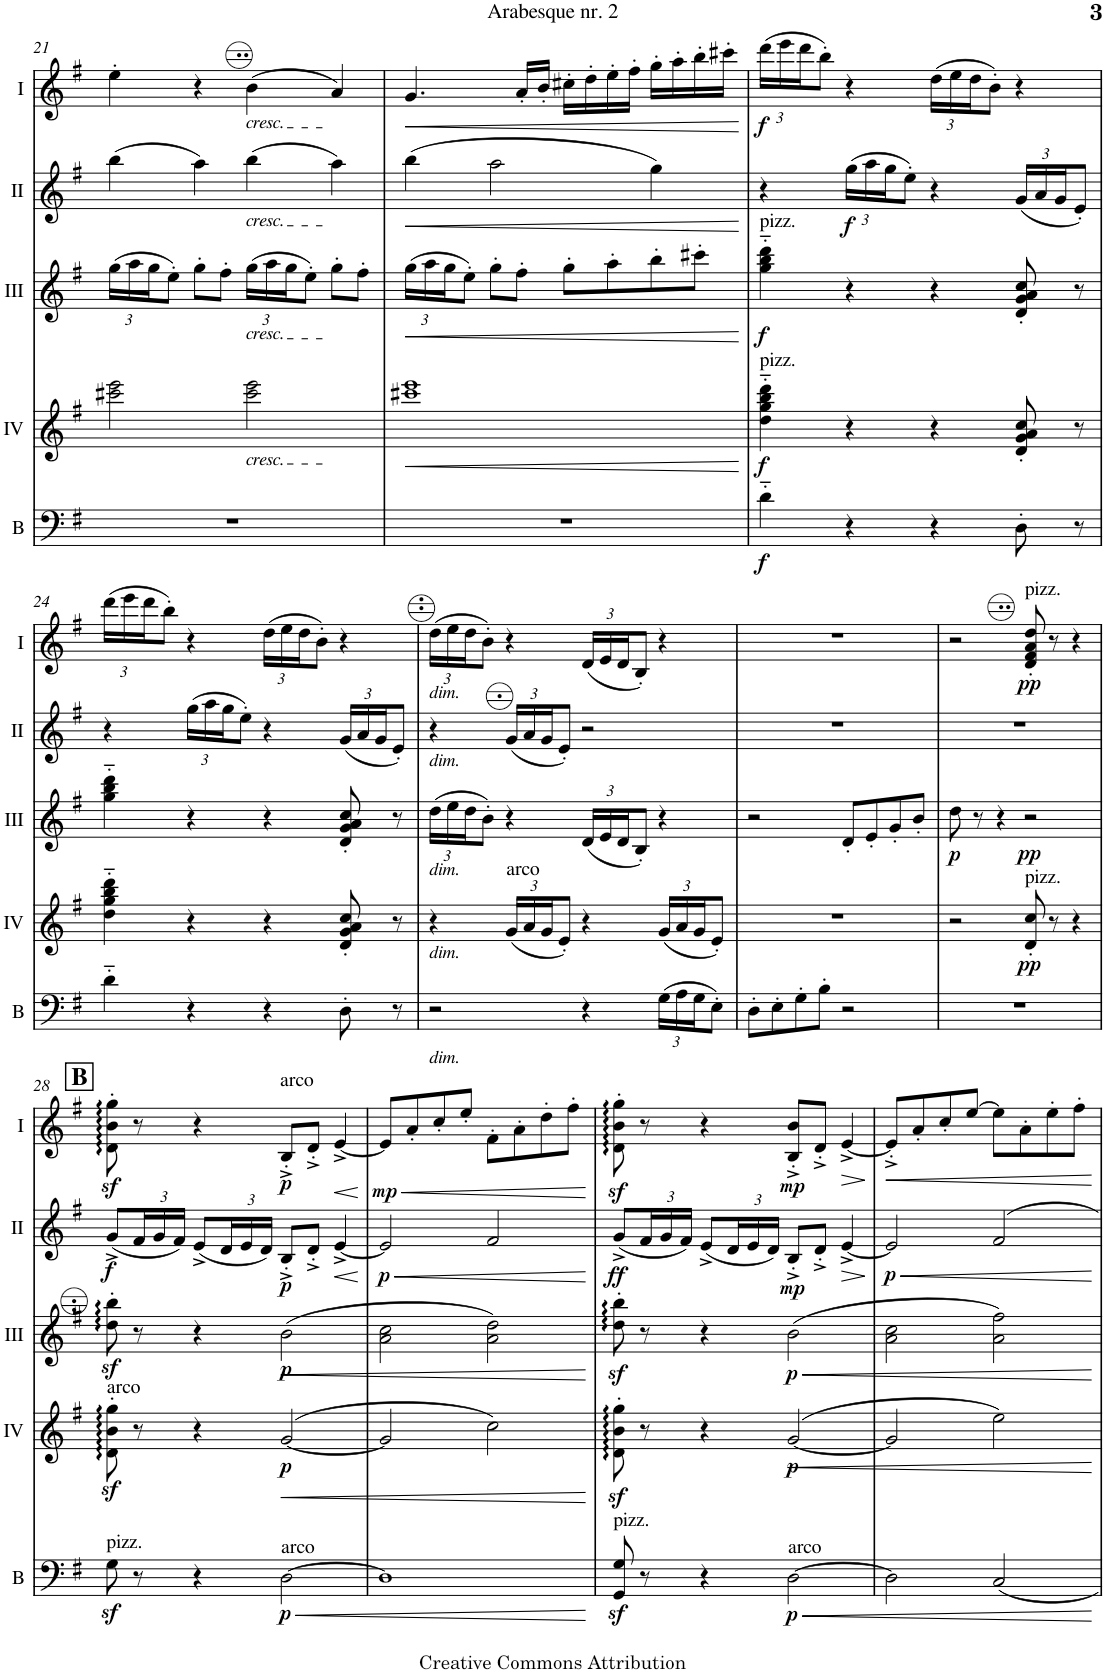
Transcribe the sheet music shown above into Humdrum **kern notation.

**kern	**dynam	**kern	**dynam	**kern	**dynam	**kern	**dynam	**kern	**dynam
*part5	*part5	*part4	*part4	*part3	*part3	*part2	*part2	*part1	*part1
*staff5	*staff5	*staff4	*staff4	*staff3	*staff3	*staff2	*staff2	*staff1	*staff1
*I"Bass	*	*I"Acc. 4	*	*I"Acc. 3	*	*I"Acc. 2	*	*I"Acc. 1	*
*I'B	*	*	*	*	*	*	*	*	*
!!LO:PB:g=z
*clefF4	*	*clefG2	*	*clefG2	*	*clefG2	*	*clefG2	*
*Trd7c12	*	*Trd7c12	*	*Trd7c12	*	*	*	*	*
*k[f#]	*	*k[f#]	*	*k[f#]	*	*k[f#]	*	*k[f#]	*
*M4/4	*	*M4/4	*	*M4/4	*	*M4/4	*	*M4/4	*
*	*	*	*	*Xbrackettup	*	*	*	*	*
=21	=21	=21	=21	=21	=21	=21	=21	=21	=21
1r	.	2ccc#X\ 2eee\	.	(24gg\LL	.	(4bb\	.	4ee'\	.
.	.	.	.	24aa\	.	.	.	.	.
.	.	.	.	24gg\J	.	.	.	.	.
.	.	.	.	8ee'\J)	.	.	.	.	.
.	.	.	.	8gg'\L	.	4aa\)	.	4r	.
.	.	.	.	8ff#'\J	.	.	.	.	.
!	!	!	!	!	!	!	!	!LO:TX:b:i:t=cresc.	!
!	!	!	!	!	!	!LO:TX:b:i:t=cresc.	!	!	!
!	!	!	!	!LO:TX:b:i:t=cresc.	!	!	!	!	!
!	!	!LO:TX:b:i:t=cresc.	!	!	!	!	!	!	!
.	.	2ccc#\ 2eee\	.	(24gg\LL	.	(4bb\	.	(4b\	.
.	.	.	.	24aa\	.	.	.	.	.
.	.	.	.	24gg\J	.	.	.	.	.
.	.	.	.	8ee'\J)	.	.	.	.	.
.	.	.	.	8gg'\L	.	4aa\)	.	4a/)	.
.	.	.	.	8ff#'\J	.	.	.	.	.
=22	=22	=22	=22	=22	=22	=22	=22	=22	=22
!	!	!	!LO:HP:b	!	!LO:HP:b	!	!LO:HP:b	!	!LO:HP:b
1r	.	1ccc#X 1eee	<	(24gg\LL	<	(4bb\	<	4.g/	<
.	.	.	.	24aa\	.	.	.	.	.
.	.	.	.	24gg\J	.	.	.	.	.
.	.	.	.	8ee'\J)	.	.	.	.	.
.	.	.	.	8gg'\L	.	2aa\	.	.	.
.	.	.	.	8ff#'\J	.	.	.	16a'/LL	.
.	.	.	.	.	.	.	.	16b'/JJ	.
.	.	.	.	8gg'\L	.	.	.	16cc#X'\LL	.
.	.	.	.	.	.	.	.	16dd'\	.
.	.	.	.	8aa'\	.	.	.	16ee'\	.
.	.	.	.	.	.	.	.	16ff#'\JJ	.
.	.	.	.	8bb'\	.	4gg\)	.	16gg'\LL	.
.	.	.	.	.	.	.	.	16aa'\	.
.	.	.	.	8ccc#X'\J	.	.	.	16bb'\	.
.	.	.	.	.	.	.	.	16ccc#X'\JJ	.
.	.	.	[	.	[	.	[	.	[
=23	=23	=23	=23	=23	=23	=23	=23	=23	=23
*	*	*	*	*	*	*	*	*Xbrackettup	*
!	!	!	!	!LO:TX:a:t=pizz.	!	!	!	!	!
!	!	!LO:TX:a:t=pizz.	!	!	!	!	!	!	!
!	!LO:DY:b	!	!LO:DY:b	!	!LO:DY:b	!	!	!	!LO:DY:b
4d\	f	4dd\ 4gg\ 4bb\ 4ddd\	f	4gg\ 4bb\ 4ddd\	f	4r	.	(24ddd\LL	f
.	.	.	.	.	.	.	.	24eee\	.
.	.	.	.	.	.	.	.	24ddd\J	.
.	.	.	.	.	.	.	.	8bb'\J)	.
*	*	*	*	*	*	*Xbrackettup	*	*	*
!	!	!	!	!	!	!	!LO:DY:b	!	!
4r	.	4r	.	4r	.	(24gg\LL	f	4r	.
.	.	.	.	.	.	24aa\	.	.	.
.	.	.	.	.	.	24gg\J	.	.	.
.	.	.	.	.	.	8ee'\J)	.	.	.
4r	.	4r	.	4r	.	4r	.	(24dd\LL	.
.	.	.	.	.	.	.	.	24ee\	.
.	.	.	.	.	.	.	.	24dd\J	.
.	.	.	.	.	.	.	.	8b'\J)	.
8D'\	.	8d/' 8g/' 8a/' 8cc/'	.	8d/' 8g/' 8a/' 8cc/'	.	(24g/LL	.	4r	.
.	.	.	.	.	.	24a/	.	.	.
.	.	.	.	.	.	24g/J	.	.	.
8r	.	8r	.	8r	.	8e'/J)	.	.	.
!!LO:LB:g=z
=24	=24	=24	=24	=24	=24	=24	=24	=24	=24
4d\	.	4dd\ 4gg\ 4bb\ 4ddd\	.	4gg\ 4bb\ 4ddd\	.	4r	.	(24ddd\LL	.
.	.	.	.	.	.	.	.	24eee\	.
.	.	.	.	.	.	.	.	24ddd\J	.
.	.	.	.	.	.	.	.	8bb'\J)	.
4r	.	4r	.	4r	.	(24gg\LL	.	4r	.
.	.	.	.	.	.	24aa\	.	.	.
.	.	.	.	.	.	24gg\J	.	.	.
.	.	.	.	.	.	8ee'\J)	.	.	.
4r	.	4r	.	4r	.	4r	.	(24dd\LL	.
.	.	.	.	.	.	.	.	24ee\	.
.	.	.	.	.	.	.	.	24dd\J	.
.	.	.	.	.	.	.	.	8b'\J)	.
8D'\	.	8d/' 8g/' 8a/' 8cc/'	.	8d/' 8g/' 8a/' 8cc/'	.	(24g/LL	.	4r	.
.	.	.	.	.	.	24a/	.	.	.
.	.	.	.	.	.	24g/J	.	.	.
8r	.	8r	.	8r	.	8e'/J)	.	.	.
=25	=25	=25	=25	=25	=25	=25	=25	=25	=25
!	!	!	!	!	!	!	!	!LO:TX:b:i:t=dim.	!
!	!	!	!	!	!	!LO:TX:b:i:t=dim.	!	!	!
!	!	!	!	!LO:TX:b:i:t=dim.	!	!	!	!	!
!	!	!LO:TX:b:i:t=dim.	!	!	!	!	!	!	!
!LO:TX:b:i:t=dim.	!	!	!	!	!	!	!	!	!
2r	.	4r	.	(24dd\LL	.	4r	.	(24dd\LL	.
.	.	.	.	24ee\	.	.	.	24ee\	.
.	.	.	.	24dd\J	.	.	.	24dd\J	.
.	.	.	.	8b'\J)	.	.	.	8b'\J)	.
*	*	*Xbrackettup	*	*	*	*	*	*	*
!	!	!LO:TX:a:t=arco	!	!	!	!	!	!	!
.	.	(24g/LL	.	4r	.	(24g/LL	.	4r	.
.	.	24a/	.	.	.	24a/	.	.	.
.	.	24g/J	.	.	.	24g/J	.	.	.
.	.	8e'/J)	.	.	.	8e'/J)	.	.	.
4r	.	4r	.	(24d/LL	.	2r	.	(24d/LL	.
.	.	.	.	24e/	.	.	.	24e/	.
.	.	.	.	24d/J	.	.	.	24d/J	.
.	.	.	.	8B'/J)	.	.	.	8B'/J)	.
*Xbrackettup	*	*	*	*	*	*	*	*	*
(24G\LL	.	(24g/LL	.	4r	.	.	.	4r	.
24A\	.	24a/	.	.	.	.	.	.	.
24G\J	.	24g/J	.	.	.	.	.	.	.
8E'\J)	.	8e'/J)	.	.	.	.	.	.	.
=26	=26	=26	=26	=26	=26	=26	=26	=26	=26
8D'\L	.	1r	.	2r	.	1r	.	1r	.
8E'\	.	.	.	.	.	.	.	.	.
8G'\	.	.	.	.	.	.	.	.	.
8B'\J	.	.	.	.	.	.	.	.	.
2r	.	.	.	8d'/L	.	.	.	.	.
.	.	.	.	8e'/	.	.	.	.	.
.	.	.	.	8g'/	.	.	.	.	.
.	.	.	.	8b'/J	.	.	.	.	.
=27	=27	=27	=27	=27	=27	=27	=27	=27	=27
!	!	!	!	!	!LO:DY:b	!	!	!	!
1r	.	2r	.	8dd\	p	1r	.	2r	.
.	.	.	.	8r	.	.	.	.	.
.	.	.	.	4r	.	.	.	.	.
!	!	!	!	!	!	!	!	!LO:TX:a:t=pizz.	!
!	!	!LO:TX:a:t=pizz.	!	!	!	!	!	!	!
!	!	!	!LO:DY:b	!	!LO:DY:b	!	!	!	!LO:DY:b
.	.	8d/' 8cc/'	pp	2r	pp	.	.	8d/' 8f#/' 8a/' 8dd/'	pp
.	.	8r	.	.	.	.	.	8r	.
.	.	4r	.	.	.	.	.	4r	.
!!LO:LB:g=z
!!LO:REH:place=s1:a:B:cj:fs=14:t=B
=28	=28	=28	=28	=28	=28	=28	=28	=28	=28
!	!	!LO:TX:a:t=arco	!	!	!	!	!	!	!
!LO:TX:a:t=pizz.	!	!	!	!	!	!	!	!	!
!	!	!	!	!	!	!	!LO:DY:b	!	!
8Gz<\	.	8d\z<' 8b\z<' 8gg\z<'	.	8dd\z<' 8bb\z<'	.	(8g^/L	f	8d\z<' 8b\z<' 8gg\z<'	.
8r	.	8r	.	8r	.	24f#/L	.	8r	.
.	.	.	.	.	.	24g/	.	.	.
.	.	.	.	.	.	24f#/JJ)	.	.	.
4r	.	4r	.	4r	.	(8e^/L	.	4r	.
.	.	.	.	.	.	24d/L	.	.	.
.	.	.	.	.	.	24e/	.	.	.
.	.	.	.	.	.	24d/JJ)	.	.	.
!	!	!	!	!	!	!	!	!LO:TX:a:t=arco	!
!LO:TX:a:t=arco	!	!	!	!	!	!	!	!	!
!	!LO:HP:b	!	!LO:HP:b	!	!LO:HP:b	!	!	!	!
!	!LO:DY:n=1:b	!	!LO:DY:n=1:b	!	!LO:DY:n=1:b	!	!LO:DY:b	!	!LO:DY:b
[2D\	< p	([2g/	< p	(2b\	< p	8B'^/L	p	8B'^/L	p
.	.	.	.	.	.	8d'^/J	.	8d'^/J	.
!	!	!	!	!	!	!	!LO:HP:b	!	!LO:HP:b
.	.	.	.	.	.	[4e^/	<	[4e^/	<
.	.	.	.	.	.	.	[	.	[
=29	=29	=29	=29	=29	=29	=29	=29	=29	=29
!	!	!	!	!	!	!	!LO:HP:b	!	!LO:HP:b
!	!	!	!	!	!	!	!LO:DY:n=1:b	!	!LO:DY:n=1:b
1D]	.	2g/]	.	2a\ 2cc\	.	2e/]	< p	8e/L]	< mp
.	.	.	.	.	.	.	.	8a'/	.
.	.	.	.	.	.	.	.	8cc'/	.
.	.	.	.	.	.	.	.	8ee'/J	.
.	.	2cc\)	.	2a\ 2dd\)	.	2f#/	.	8f#'\L	.
.	.	.	.	.	.	.	.	8a'\	.
.	.	.	.	.	.	.	.	8dd'\	.
.	.	.	.	.	.	.	.	8ff#'\J	.
.	[	.	[	.	[	.	[	.	[
=30	=30	=30	=30	=30	=30	=30	=30	=30	=30
!LO:TX:a:t=pizz.	!	!	!	!	!	!	!	!	!
!	!	!	!	!	!	!	!LO:DY:b	!	!
8GG/z< 8G/z<	.	8d\z<' 8b\z<' 8gg\z<'	.	8dd\z<' 8bb\z<'	.	(8g^/L	ff	8d\z<' 8b\z<' 8gg\z<'	.
8r	.	8r	.	8r	.	24f#/L	.	8r	.
.	.	.	.	.	.	24g/	.	.	.
.	.	.	.	.	.	24f#/JJ)	.	.	.
4r	.	4r	.	4r	.	(8e^/L	.	4r	.
.	.	.	.	.	.	24d/L	.	.	.
.	.	.	.	.	.	24e/	.	.	.
.	.	.	.	.	.	24d/JJ)	.	.	.
!LO:TX:a:t=arco	!	!	!	!	!	!	!	!	!
!	!LO:HP:b	!	!LO:HP:b	!	!LO:HP:b	!	!	!	!
!	!LO:DY:n=1:b	!	!LO:DY:n=1:b	!	!LO:DY:n=1:b	!	!LO:DY:b	!	!LO:DY:b
[2D\	< p	([2g/	< p	(2b\	< p	8B'^/L	mp	8B/'^ 8b/'^L	mp
.	.	.	.	.	.	8d'^/J	.	8d'^/J	.
!	!	!	!	!	!	!	!LO:HP:b	!	!LO:HP:b
.	.	.	.	.	.	[4e^/	>	[4e^/	>
.	.	.	.	.	.	.	]	.	]
=31	=31	=31	=31	=31	=31	=31	=31	=31	=31
!	!	!	!	!	!	!	!LO:HP:b	!	!LO:HP:b
!	!	!	!	!	!	!	!LO:DY:n=1:b	!	!
2D\]	.	2g/]	.	2a\ 2cc\	.	2e/]	< p	8e'^/L]	<
.	.	.	.	.	.	.	.	8a'/	.
.	.	.	.	.	.	.	.	8cc'/	.
.	.	.	.	.	.	.	.	[8ee/J	.
2C/	.	2ee\)	.	2a\ 2ff#\)	.	2f#/	.	8ee\L]	.
.	.	.	.	.	.	.	.	8a'\	.
.	.	.	.	.	.	.	.	8ee'\	.
.	.	.	.	.	.	.	.	8ff#'\J	.
.	[	.	[	.	[	.	[	.	[
=	=	=	=	=	=	=	=	=	=
*-	*-	*-	*-	*-	*-	*-	*-	*-	*-
